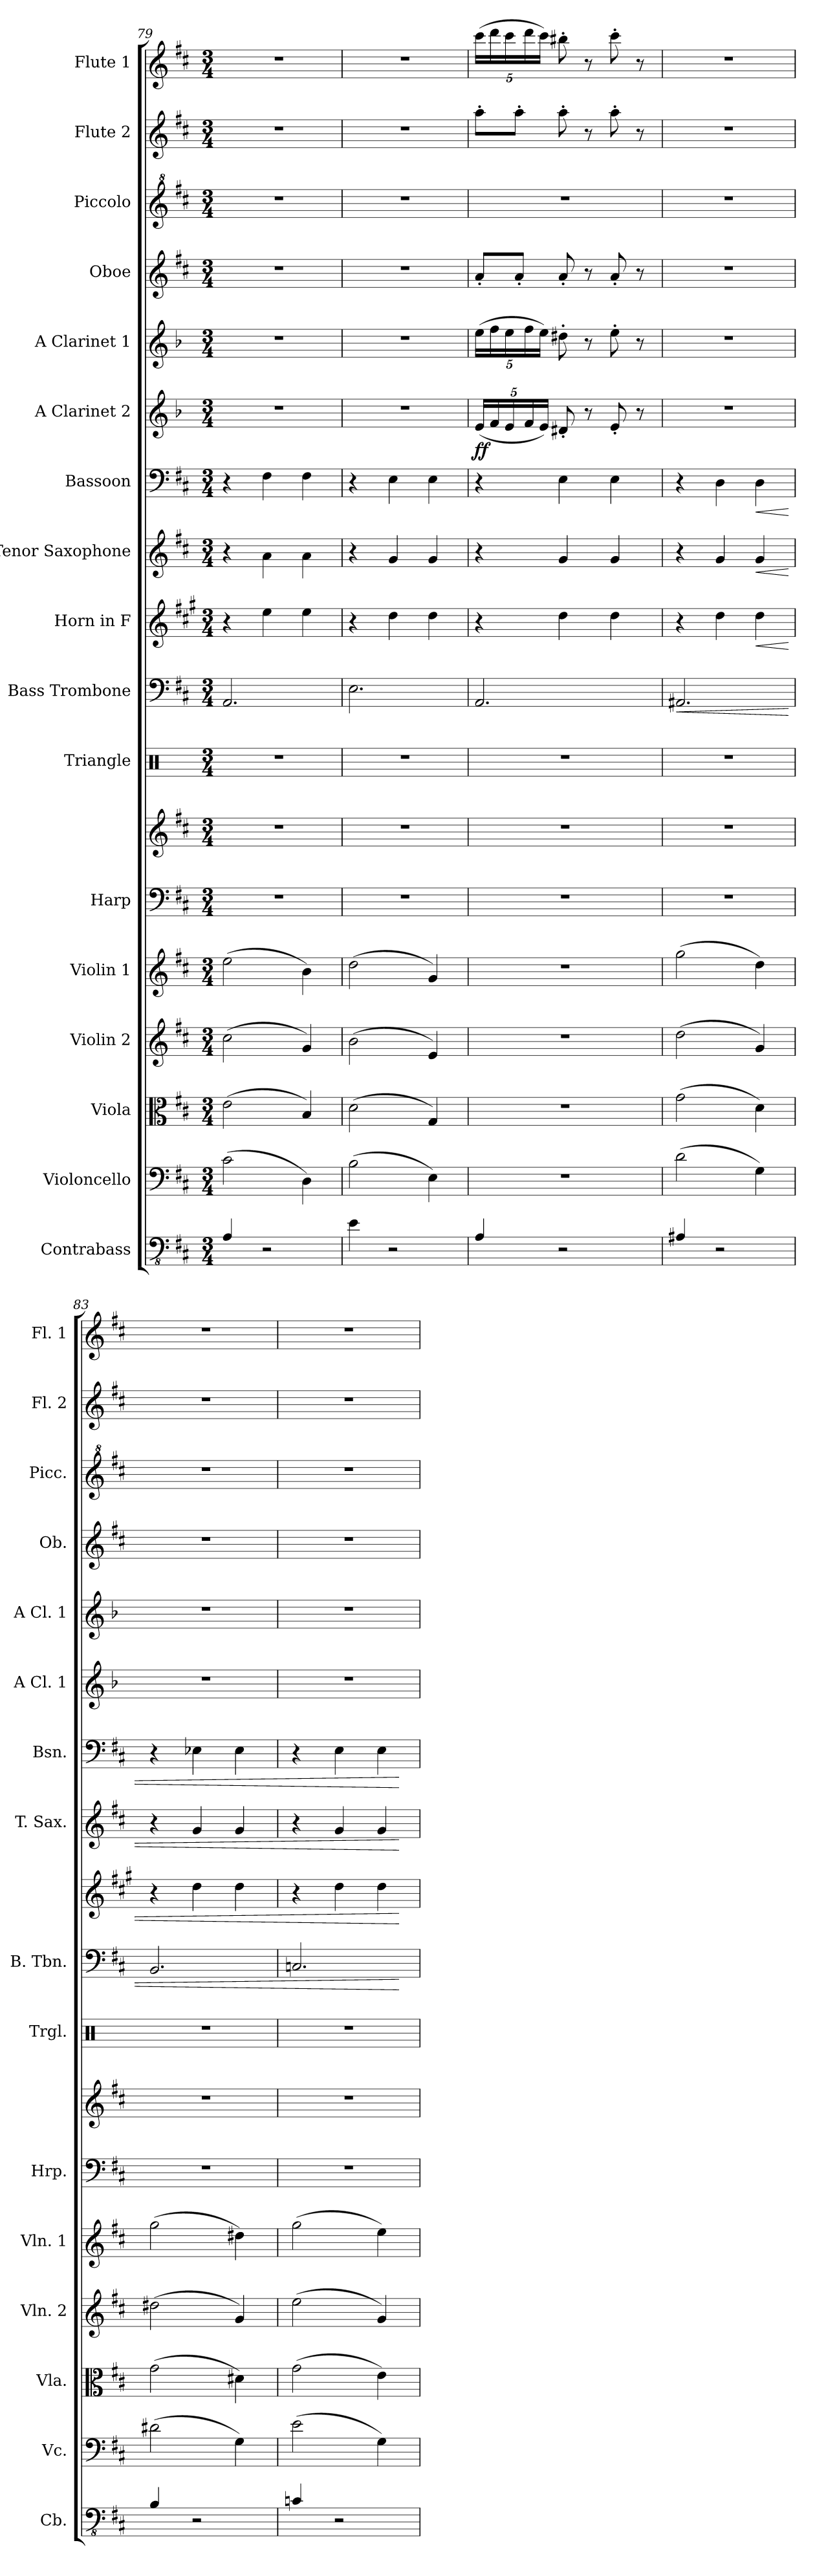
**kern	**kern	**kern	**kern	**kern	**kern	**kern	**kern	**kern	**dynam	**kern	**dynam	**kern	**dynam	**kern	**dynam	**kern	**dynam	**kern	**kern	**kern	**kern	**kern
*part17	*part16	*part15	*part14	*part13	*part12	*part12	*part11	*part10	*part10	*part9	*part9	*part8	*part8	*part7	*part7	*part6	*part6	*part5	*part4	*part3	*part2	*part1
*staff18	*staff17	*staff16	*staff15	*staff14	*staff13	*staff12	*staff11	*staff10	*staff10	*staff9	*staff9	*staff8	*staff8	*staff7	*staff7	*staff6	*staff6	*staff5	*staff4	*staff3	*staff2	*staff1
*I"Contrabass	*I"Violoncello	*I"Viola	*I"Violin 2	*I"Violin 1	*I"Harp	*	*I"Triangle	*I"Bass Trombone	*	*I"Horn in F	*	*I"Tenor Saxophone	*	*I"Bassoon	*	*I"A Clarinet 2	*	*I"A Clarinet 1	*I"Oboe	*I"Piccolo	*I"Flute 2	*I"Flute 1
*I'Cb.	*I'Vc.	*I'Vla.	*I'Vln. 2	*I'Vln. 1	*I'Hrp.	*	*I'Trgl.	*I'B. Tbn.	*	*	*	*I'T. Sax.	*	*I'Bsn.	*	*I'A Cl. 1	*	*I'A Cl. 1	*I'Ob.	*I'Picc.	*I'Fl. 2	*I'Fl. 1
*clefFv4	*clefF4	*clefC3	*clefG2	*clefG2	*clefF4	*clefG2	*clefX	*clefF4	*	*clefG2	*	*clefG2	*	*clefF4	*	*clefG2	*	*clefG2	*clefG2	*clefG^2	*clefG2	*clefG2
*ITrd7c12	*	*	*	*	*	*	*	*	*	*ITrd4c7	*	*ITrd8c14	*	*	*	*ITrd2c3	*	*ITrd2c3	*	*ITrd-7c-12	*	*
*k[f#c#]	*k[f#c#]	*k[f#c#]	*k[f#c#]	*k[f#c#]	*k[f#c#]	*k[f#c#]	*k[]	*k[f#c#]	*	*k[f#c#]	*	*k[f#c#]	*	*k[f#c#]	*	*k[f#c#]	*	*k[f#c#]	*k[f#c#]	*k[f#c#]	*k[f#c#]	*k[f#c#]
*M3/4	*M3/4	*M3/4	*M3/4	*M3/4	*M3/4	*M3/4	*M3/4	*M3/4	*	*M3/4	*	*M3/4	*	*M3/4	*	*M3/4	*	*M3/4	*M3/4	*M3/4	*M3/4	*M3/4
=79	=79	=79	=79	=79	=79	=79	=79	=79	=79	=79	=79	=79	=79	=79	=79	=79	=79	=79	=79	=79	=79	=79
4AAA/	(2c#\	(2e\	(2cc#\	(2ee\	2.r	2.r	2.r	2.AA/	.	4r	.	4r	.	4r	.	2.r	.	2.r	2.r	2.r	2.r	2.r
2r	.	.	.	.	.	.	.	.	.	4a\	.	4A\	.	4F#\	.	.	.	.	.	.	.	.
.	4D\)	4B/)	4g/)	4b\)	.	.	.	.	.	4a\	.	4A\	.	4F#\	.	.	.	.	.	.	.	.
=80	=80	=80	=80	=80	=80	=80	=80	=80	=80	=80	=80	=80	=80	=80	=80	=80	=80	=80	=80	=80	=80	=80
4EE\	(2B\	(2d\	(2b\	(2dd\	2.r	2.r	2.r	2.E\	.	4r	.	4r	.	4r	.	2.r	.	2.r	2.r	2.r	2.r	2.r
2r	.	.	.	.	.	.	.	.	.	4g\	.	4G/	.	4E\	.	.	.	.	.	.	.	.
.	4E\)	4G/)	4e/)	4g/)	.	.	.	.	.	4g\	.	4G/	.	4E\	.	.	.	.	.	.	.	.
=81	=81	=81	=81	=81	=81	=81	=81	=81	=81	=81	=81	=81	=81	=81	=81	=81	=81	=81	=81	=81	=81	=81
*	*	*	*	*	*	*	*	*	*	*	*	*	*	*	*	*Xbrackettup	*	*Xbrackettup	*	*	*	*Xbrackettup
!	!	!	!	!	!	!	!	!	!	!	!	!	!	!	!	!	!LO:DY:b	!	!	!	!	!
4AAA/	2.r	2.r	2.r	2.r	2.r	2.r	2.r	2.AA/	.	4r	.	4r	.	4r	.	(20c#/LL	ff	(20cc#\LL	8a'/L	2.r	8aa'\L	(20ccc#\LL
.	.	.	.	.	.	.	.	.	.	.	.	.	.	.	.	20d/	.	20dd\	.	.	.	20ddd\
.	.	.	.	.	.	.	.	.	.	.	.	.	.	.	.	20c#/	.	20cc#\	.	.	.	20ccc#\
.	.	.	.	.	.	.	.	.	.	.	.	.	.	.	.	.	.	.	8a'/J	.	8aa'\J	.
.	.	.	.	.	.	.	.	.	.	.	.	.	.	.	.	20d/	.	20dd\	.	.	.	20ddd\
.	.	.	.	.	.	.	.	.	.	.	.	.	.	.	.	20c#/JJ)	.	20cc#\JJ)	.	.	.	20ccc#\JJ)
2r	.	.	.	.	.	.	.	.	.	4g\	.	4G/	.	4E\	.	8B#X'/	.	8b#X'\	8a'/	.	8aa'\	8bb#X'\
.	.	.	.	.	.	.	.	.	.	.	.	.	.	.	.	8r	.	8r	8r	.	8r	8r
.	.	.	.	.	.	.	.	.	.	4g\	.	4G/	.	4E\	.	8c#'/	.	8cc#'\	8a'/	.	8aa'\	8ccc#'\
.	.	.	.	.	.	.	.	.	.	.	.	.	.	.	.	8r	.	8r	8r	.	8r	8r
=82	=82	=82	=82	=82	=82	=82	=82	=82	=82	=82	=82	=82	=82	=82	=82	=82	=82	=82	=82	=82	=82	=82
!	!	!	!	!	!	!	!	!	!LO:HP:b	!	!	!	!	!	!	!	!	!	!	!	!	!
4AAA#X/	(2d\	(2g\	(2dd\	(2gg\	2.r	2.r	2.r	2.AA#X/	<	4r	.	4r	.	4r	.	2.r	.	2.r	2.r	2.r	2.r	2.r
2r	.	.	.	.	.	.	.	.	.	4g\	.	4G/	.	4D\	.	.	.	.	.	.	.	.
!	!	!	!	!	!	!	!	!	!	!	!LO:HP:b	!	!LO:HP:b	!	!LO:HP:b	!	!	!	!	!	!	!
.	4G\)	4d\)	4g/)	4dd\)	.	.	.	.	.	4g\	<	4G/	<	4D\	<	.	.	.	.	.	.	.
=83	=83	=83	=83	=83	=83	=83	=83	=83	=83	=83	=83	=83	=83	=83	=83	=83	=83	=83	=83	=83	=83	=83
4BBB/	(2d#X\	(2g\	(2dd#X\	(2gg\	2.r	2.r	2.r	2.BB/	.	4r	.	4r	.	4r	.	2.r	.	2.r	2.r	2.r	2.r	2.r
2r	.	.	.	.	.	.	.	.	.	4g\	.	4G/	.	4E-X\	.	.	.	.	.	.	.	.
.	4G\)	4d#X\)	4g/)	4dd#X\)	.	.	.	.	.	4g\	.	4G/	.	4E-\	.	.	.	.	.	.	.	.
=84	=84	=84	=84	=84	=84	=84	=84	=84	=84	=84	=84	=84	=84	=84	=84	=84	=84	=84	=84	=84	=84	=84
4CCn/	(2e\	(2g\	(2ee\	(2gg\	2.r	2.r	2.r	2.Cn/	.	4r	.	4r	.	4r	.	2.r	.	2.r	2.r	2.r	2.r	2.r
2r	.	.	.	.	.	.	.	.	.	4g\	.	4G/	.	4E\	.	.	.	.	.	.	.	.
.	4G\)	4e\)	4g/)	4ee\)	.	.	.	.	.	4g\	.	4G/	.	4E\	.	.	.	.	.	.	.	.
.	.	.	.	.	.	.	.	.	[	.	[	.	[	.	[	.	.	.	.	.	.	.
=	=	=	=	=	=	=	=	=	=	=	=	=	=	=	=	=	=	=	=	=	=	=
*-	*-	*-	*-	*-	*-	*-	*-	*-	*-	*-	*-	*-	*-	*-	*-	*-	*-	*-	*-	*-	*-	*-
